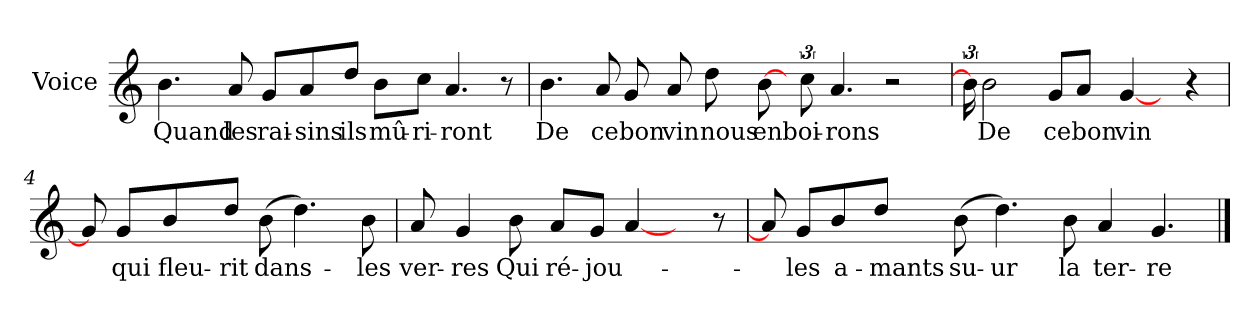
**kern	**text
*part1	*part1
*staff1	*staff1
*I"Voice	*
*I'V	*
*clefG2	*
*k[]	*
*C:	*
=1	=1
4.b\	Quand
8a/	les
8g/L	rai-
8a/	-sins
8dd/J	ils
8b\L	mû-
8cc\J	-ri-
4.a/	-ront
8r	.
=2	=2
4.b\	De
8a/	ce
8g/	bon
8a/	vin
8dd\	nous
[8b\	en
24ryy	.
12cc\	boi-
4.a/	-rons
2r	.
=3	=3
24b\]	.
2b\	De
8g/L	ce
8a/J	bon
[4g/	vin
12ryy	.
4r	.
!!LO:LB:g=z
=4	=4
8g/]	.
8g/L	qui
8b/	fleu-
8dd/J	-rit
(>8b\	dans-
4.dd\)	.
8b\	-les
=5	=5
8a/	ver-
4g/	-res
8b\	Qui
8a/L	ré-
8g/J	-jou-
[4a/	.
8ryy	.
8r	.
=6	=6
8a/]	.
8g/L	-les
8b/	a-
8dd/J	-mants
(>8b\	su-
4.dd\)	-ur
8b\	la
4a/	ter-
4.g/	-re
==	==
*-	*-
